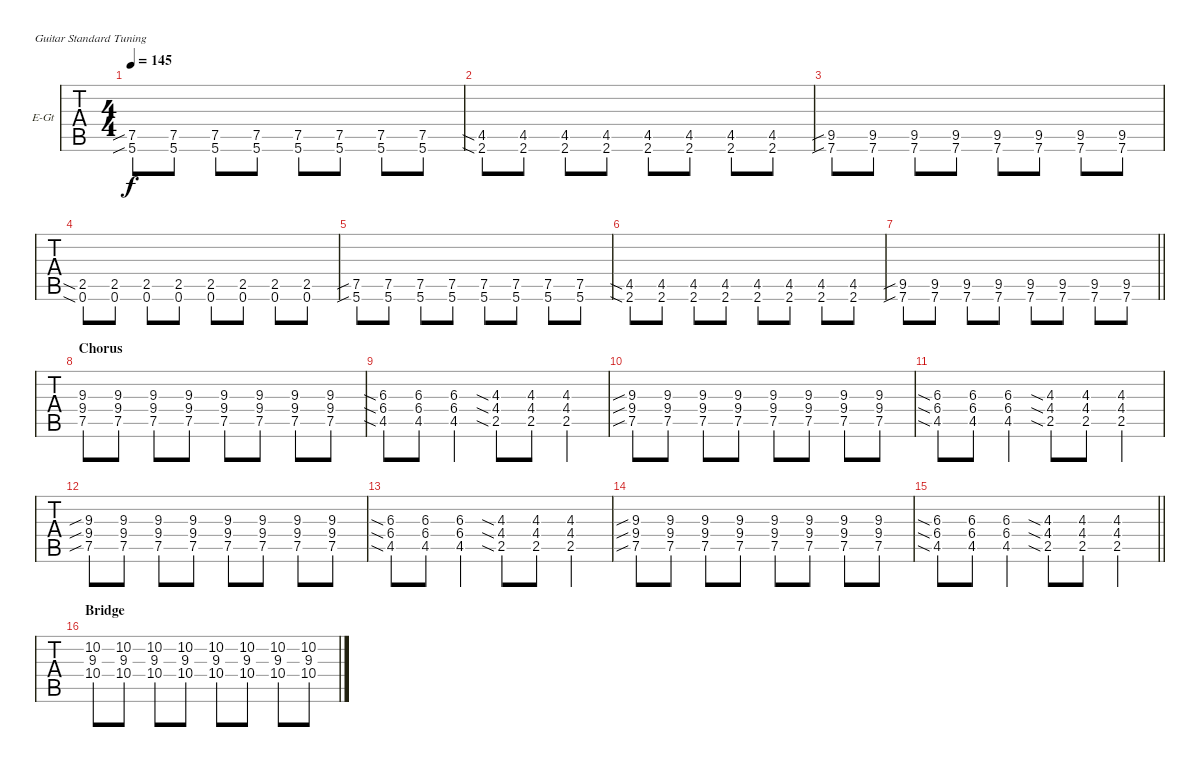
\bracketExtendMode groupsimilarinstruments
\firstSystemTrackNameOrientation horizontal
\otherSystemsTrackNameOrientation horizontal
\track ("Albert" "E-Gt") {instrument electricguitarjazz}
\staff {tabs}
\tuning (E4 B3 G3 D3 A2 E2)
\ts (4 4)
\tempo 145
\clef g2
\ks c
(7.5{sib} 5.6{sib}).8{dy f} (7.5 5.6).8 (7.5 5.6).8 (7.5 5.6).8 (7.5 5.6).8 (7.5 5.6).8 (7.5 5.6).8 (7.5 5.6).8 |
(4.5{sia} 2.6{sia}).8 (4.5 2.6).8 (4.5 2.6).8 (4.5 2.6).8 (4.5 2.6).8 (4.5 2.6).8 (4.5 2.6).8 (4.5 2.6).8 |
(9.5{sib} 7.6{sib}).8 (9.5 7.6).8 (9.5 7.6).8 (9.5 7.6).8 (9.5 7.6).8 (9.5 7.6).8 (9.5 7.6).8 (9.5 7.6).8 |
(2.5{sia} 0.6{sia}).8 (2.5 0.6).8 (2.5 0.6).8 (2.5 0.6).8 (2.5 0.6).8 (2.5 0.6).8 (2.5 0.6).8 (2.5 0.6).8 |
(7.5{sib} 5.6{sib}).8 (7.5 5.6).8 (7.5 5.6).8 (7.5 5.6).8 (7.5 5.6).8 (7.5 5.6).8 (7.5 5.6).8 (7.5 5.6).8 |
(4.5{sia} 2.6{sia}).8 (4.5 2.6).8 (4.5 2.6).8 (4.5 2.6).8 (4.5 2.6).8 (4.5 2.6).8 (4.5 2.6).8 (4.5 2.6).8 |
\barLineRight lightlight
(9.5{sib} 7.6{sib}).8 (9.5 7.6).8 (9.5 7.6).8 (9.5 7.6).8 (9.5 7.6).8 (9.5 7.6).8 (9.5 7.6).8 (9.5 7.6).8 |
\section ("" "Chorus")
(9.3{hac} 9.4{hac} 7.5{hac}).8 (9.3{hac} 9.4{hac} 7.5{hac}).8 (9.3{hac} 9.4{hac} 7.5{hac}).8 (9.3{hac} 9.4{hac} 7.5{hac}).8 (9.3{hac} 9.4{hac} 7.5{hac}).8 (9.3{hac} 9.4{hac} 7.5{hac}).8 (9.3{hac} 9.4{hac} 7.5{hac}).8 (9.3{hac} 9.4{hac} 7.5{hac}).8 |
(6.3{sia hac} 6.4{sia hac} 4.5{sia hac}).8 (6.3{hac} 6.4{hac} 4.5{hac}).8 (6.3{hac} 6.4{hac} 4.5{hac}).4 (4.3{sia hac} 4.4{sia hac} 2.5{sia hac}).8 (4.3{hac} 4.4{hac} 2.5{hac}).8 (4.3{hac} 4.4{hac} 2.5{hac}).4 |
(9.3{sib hac} 9.4{sib hac} 7.5{sib hac}).8 (9.3{hac} 9.4{hac} 7.5{hac}).8 (9.3{hac} 9.4{hac} 7.5{hac}).8 (9.3{hac} 9.4{hac} 7.5{hac}).8 (9.3{hac} 9.4{hac} 7.5{hac}).8 (9.3{hac} 9.4{hac} 7.5{hac}).8 (9.3{hac} 9.4{hac} 7.5{hac}).8 (9.3{hac} 9.4{hac} 7.5{hac}).8 |
(6.3{sia hac} 6.4{sia hac} 4.5{sia hac}).8 (6.3{hac} 6.4{hac} 4.5{hac}).8 (6.3{hac} 6.4{hac} 4.5{hac}).4 (4.3{sia hac} 4.4{sia hac} 2.5{sia hac}).8 (4.3{hac} 4.4{hac} 2.5{hac}).8 (4.3{hac} 4.4{hac} 2.5{hac}).4 |
(9.3{sib hac} 9.4{sib hac} 7.5{sib hac}).8 (9.3{hac} 9.4{hac} 7.5{hac}).8 (9.3{hac} 9.4{hac} 7.5{hac}).8 (9.3{hac} 9.4{hac} 7.5{hac}).8 (9.3{hac} 9.4{hac} 7.5{hac}).8 (9.3{hac} 9.4{hac} 7.5{hac}).8 (9.3{hac} 9.4{hac} 7.5{hac}).8 (9.3{hac} 9.4{hac} 7.5{hac}).8 |
(6.3{sia hac} 6.4{sia hac} 4.5{sia hac}).8 (6.3{hac} 6.4{hac} 4.5{hac}).8 (6.3{hac} 6.4{hac} 4.5{hac}).4 (4.3{sia hac} 4.4{sia hac} 2.5{sia hac}).8 (4.3{hac} 4.4{hac} 2.5{hac}).8 (4.3{hac} 4.4{hac} 2.5{hac}).4 |
(9.3{sib hac} 9.4{sib hac} 7.5{sib hac}).8 (9.3{hac} 9.4{hac} 7.5{hac}).8 (9.3{hac} 9.4{hac} 7.5{hac}).8 (9.3{hac} 9.4{hac} 7.5{hac}).8 (9.3{hac} 9.4{hac} 7.5{hac}).8 (9.3{hac} 9.4{hac} 7.5{hac}).8 (9.3{hac} 9.4{hac} 7.5{hac}).8 (9.3{hac} 9.4{hac} 7.5{hac}).8 |
\barLineRight lightlight
(6.3{sia hac} 6.4{sia hac} 4.5{sia hac}).8 (6.3{hac} 6.4{hac} 4.5{hac}).8 (6.3{hac} 6.4{hac} 4.5{hac}).4 (4.3{sia hac} 4.4{sia hac} 2.5{sia hac}).8 (4.3{hac} 4.4{hac} 2.5{hac}).8 (4.3{hac} 4.4{hac} 2.5{hac}).4 |
\section ("" "Bridge")
(10.2 9.3 10.4).8 (10.2 9.3 10.4).8 (10.2 9.3 10.4).8 (10.2 9.3 10.4).8 (10.2 9.3 10.4).8 (10.2 9.3 10.4).8 (10.2 9.3 10.4).8 (10.2 9.3 10.4).8
